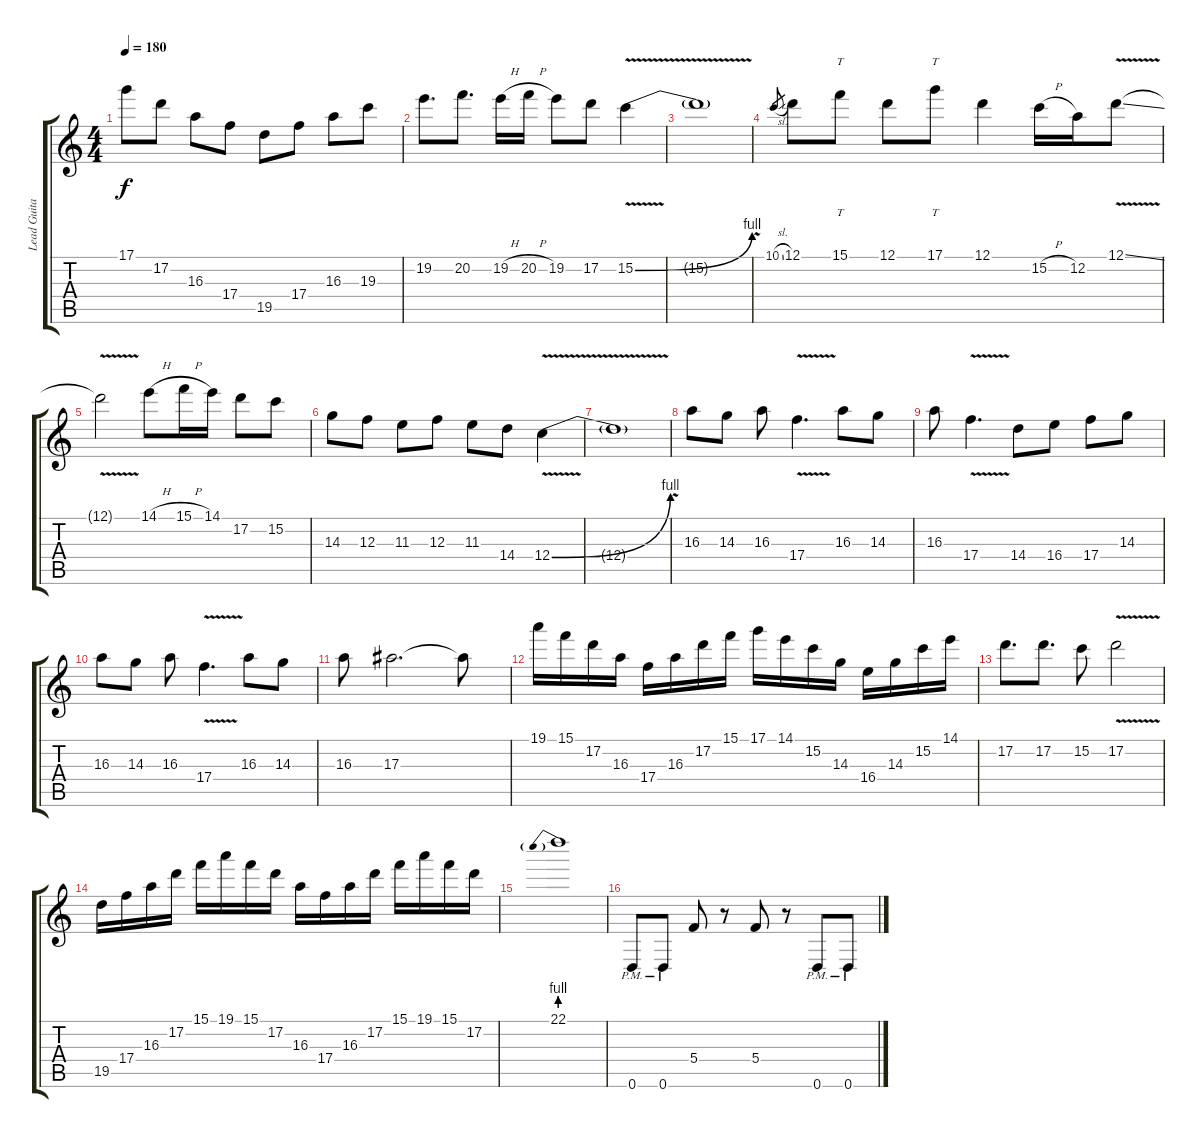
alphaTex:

\track ("Lead Guitar" "Lead Guita") {instrument distortionguitar}
\staff {score tabs}
\tuning (D4 A3 F3 C3 G2 D2) {hide}
\ts (4 4)
\tempo 180
\clef g2
\ks c
17.1.8{dy f} 17.2.8 16.3.8 17.4.8 19.5.8 17.4.8 16.3.8 19.3.8 |
19.2.8{d} 20.2.8{d} 19.2{h}.16 20.2{h}.16 19.2.8 17.2.8 15.2{be (bend 0 0 60 4) v}.4 |
15.2{v t}.1 |
10.1{sl}.8{gr} 12.1.8 15.1.8{tt} 12.1.8 17.1.8{tt} 12.1.4 15.2{h}.16 12.2.16 12.1{v ss}.8 |
12.1{v t}.2 14.1{h}.8 15.1{h}.16 14.1.16 17.2.8 15.2.8 |
14.3.8 12.3.8 11.3.8 12.3.8 11.3.8 14.4.8 12.4{be (bend 0 0 60 4) v}.4 |
12.4{v t}.1 |
16.3.8 14.3.8 16.3.8 17.4{v}.4{d} 16.3.8 14.3.8 |
16.3.8 17.4{v}.4{d} 14.4.8 16.4.8 17.4.8 14.3.8 |
16.3.8 14.3.8 16.3.8 17.4{v}.4{d} 16.3.8 14.3.8 |
16.3.8 17.3.2{d} 17.3{t}.8 |
19.1.16 15.1.16 17.2.16 16.3.16 17.4.16 16.3.16 17.2.16 15.1.16 17.1.16 14.1.16 15.2.16 14.3.16 16.4.16 14.3.16 15.2.16 14.1.16 |
17.2.8{d} 17.2.8{d} 15.2.8 17.2{v}.2 |
19.5.16 17.4.16 16.3.16 17.2.16 15.1.16 19.1.16 15.1.16 17.2.16 16.3.16 17.4.16 16.3.16 17.2.16 15.1.16 19.1.16 15.1.16 17.2.16 |
22.1{be (prebend 0 4 60 4)}.1 |
0.6{pm}.8 0.6{pm}.8 5.4.8 r.8 5.4.8 r.8 0.6{pm}.8 0.6{pm}.8
